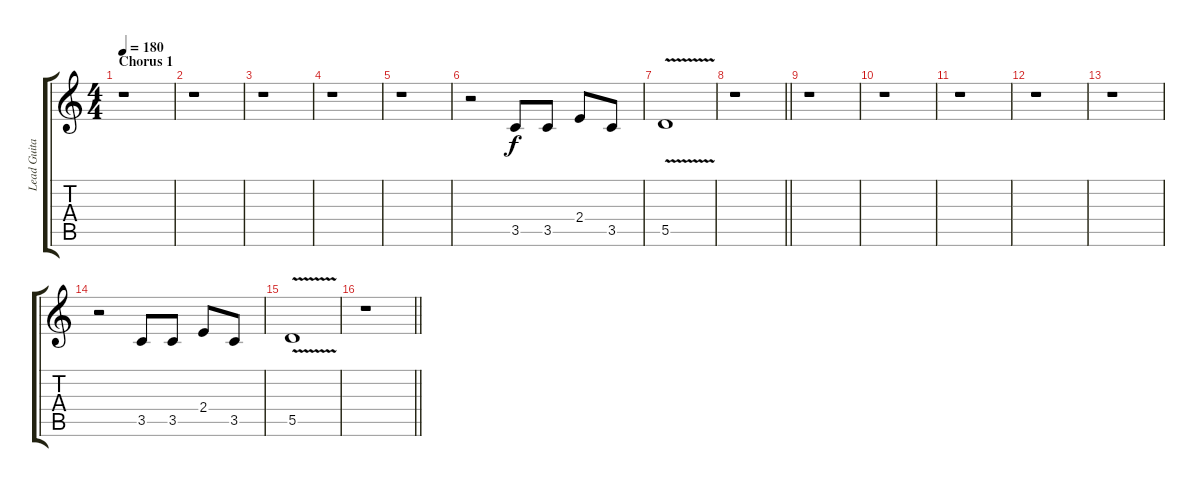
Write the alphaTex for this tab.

\track ("Lead Guitar 1: Juha-Pekka Alanen" "Lead Guita") {instrument overdrivenguitar}
\staff {score tabs}
\tuning (E4 B3 G3 D3 A2 E2) {hide}
\ts (4 4)
\section ("" "Chorus 1")
\tempo 180
\clef g2
\ks aminor
r.1{dy f} |
r.1 |
r.1 |
r.1 |
r.1 |
r.2 3.5.8 3.5.8 2.4.8 3.5.8 |
5.5{v}.1 |
\barLineRight lightlight
r.1 |
r.1 |
r.1 |
r.1 |
r.1 |
r.1 |
r.2 3.5.8 3.5.8 2.4.8 3.5.8 |
5.5{v}.1 |
\barLineRight lightlight
r.1
